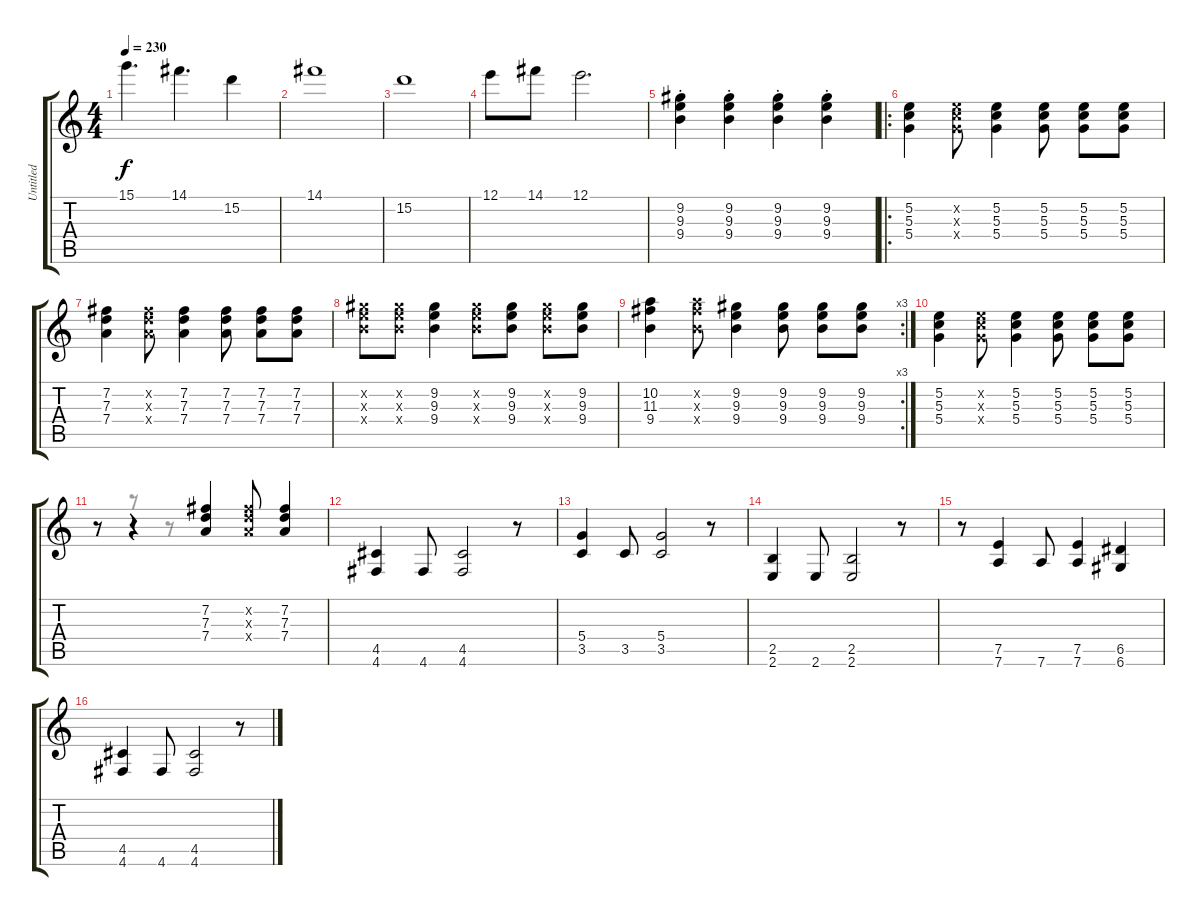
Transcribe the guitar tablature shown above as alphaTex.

\track ("Untitled" "Untitled") {instrument distortionguitar}
\staff {score tabs}
\tuning (E4 B3 G3 D3 A2 D2) {hide}
\voice
\ts (4 4)
\tempo 230
\clef g2
\ks c
15.1.4{d dy f} 14.1.4{d} 15.2.4 |
14.1.1 |
15.2.1 |
12.1.8 14.1.8 12.1.2{d} |
(9.2{st} 9.3{st} 9.4{st}).4 (9.2{st} 9.3{st} 9.4{st}).4 (9.2{st} 9.3{st} 9.4{st}).4 (9.2{st} 9.3{st} 9.4{st}).4 |
\ro
(5.2 5.3 5.4).4 (5.2{x} 5.3{x} 5.4{x}).8 (5.2 5.3 5.4).4 (5.2 5.3 5.4).8 (5.2 5.3 5.4).8 (5.2 5.3 5.4).8 |
(7.2 7.3 7.4).4 (7.2{x} 7.3{x} 7.4{x}).8 (7.2 7.3 7.4).4 (7.2 7.3 7.4).8 (7.2 7.3 7.4).8 (7.2 7.3 7.4).8 |
(9.2{x} 9.3{x} 9.4{x}).8 (9.2{x} 9.3{x} 9.4{x}).8 (9.2 9.3 9.4).4 (9.2{x} 9.3{x} 9.4{x}).8 (9.2 9.3 9.4).8 (9.2{x} 9.3{x} 9.4{x}).8 (9.2 9.3 9.4).8 |
\rc 3
(10.2 11.3 9.4).4 (10.2{x} 11.3{x} 9.4{x}).8 (9.2 9.3 9.4).4 (9.2 9.3 9.4).8 (9.2 9.3 9.4).8 (9.2 9.3 9.4).8 |
(5.2 5.3 5.4).4 (5.2{x} 5.3{x} 5.4{x}).8 (5.2 5.3 5.4).4 (5.2 5.3 5.4).8 (5.2 5.3 5.4).8 (5.2 5.3 5.4).8 |
r.8 r.4 (7.2 7.3 7.4).4 (7.2{x} 7.3{x} 7.4{x}).8 (7.2 7.3 7.4).4 |
(4.5 4.6).4 4.6.8 (4.5 4.6).2 r.8 |
(5.4 3.5).4 3.5.8 (5.4 3.5).2 r.8 |
(2.5 2.6).4 2.6.8 (2.5 2.6).2 r.8 |
r.8 (7.5 7.6).4 7.6.8 (7.5 7.6).4 (6.5 6.6).4 |
(4.5 4.6).4 4.6.8 (4.5 4.6).2 r.8
\voice
\clef g2
\ottava regular
\simile none
\ks c
|
|
|
|
|
|
|
|
|
|
r.8 r.8 r.8 |
|
|
|
|
